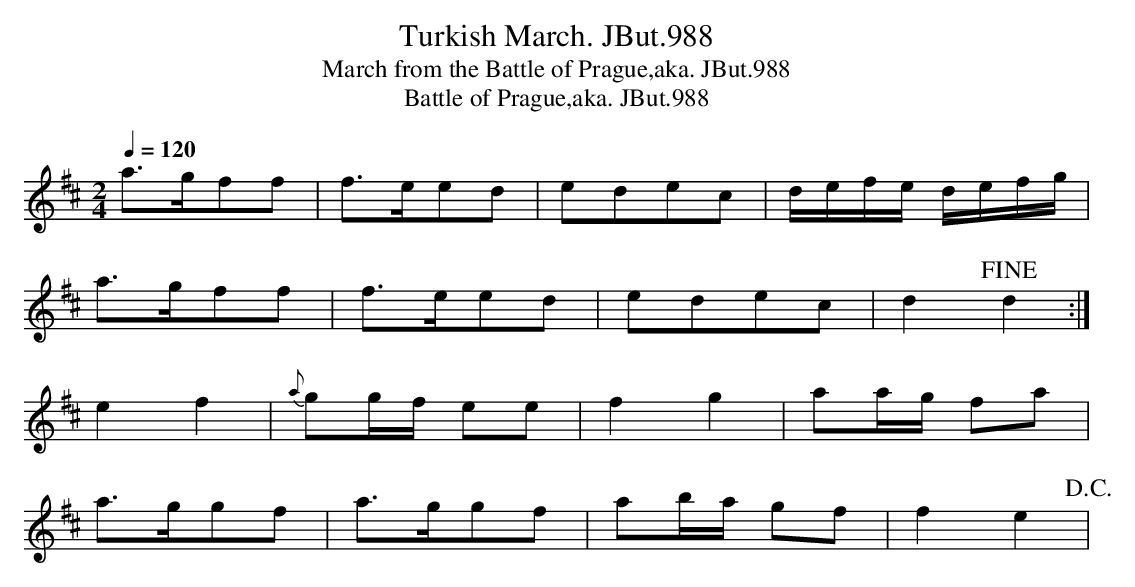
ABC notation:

X:1
T:Turkish March. JBut.988
T:March from the Battle of Prague,aka. JBut.988
T:Battle of Prague,aka. JBut.988
M:2/4
L:1/8
Q:1/4=120
K:D
a>gff|f>eed|edec|d/e/f/e/ d/e/f/g/|
a>gff|f>eed|edec|d2 !fine!d2:|
e2 f2|{a}gg/f/ ee|f2 g2|aa/g/ fa|
a>ggf|a>ggf|ab/a/ gf|f2 e2!D.C.!|
